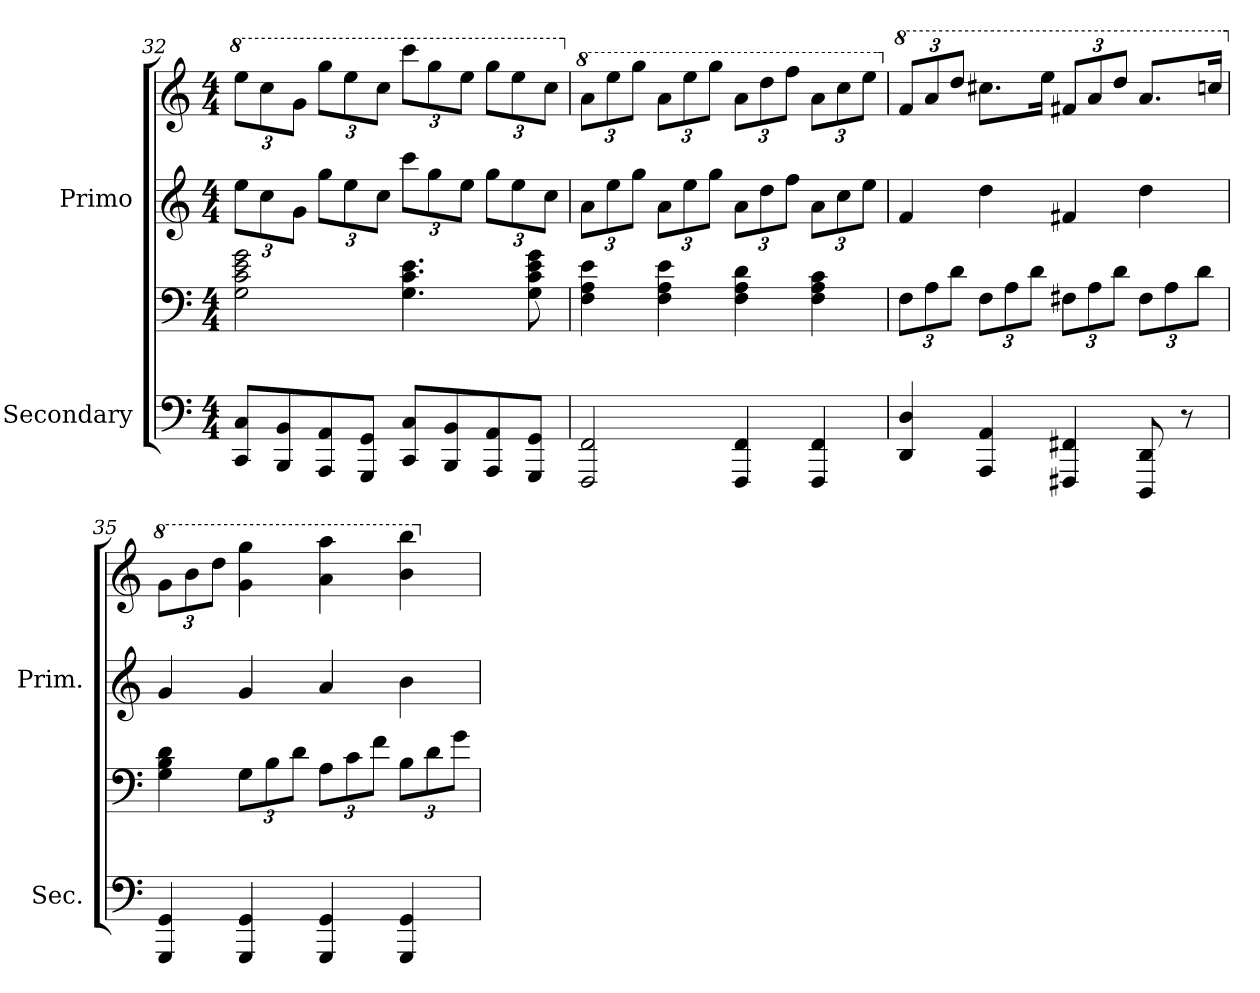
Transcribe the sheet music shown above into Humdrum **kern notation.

**kern	**kern	**kern	**kern
*part2	*part2	*part1	*part1
*staff4	*staff3	*staff2	*staff1
*I"Secondary	*	*I"Primo	*
*I'Sec.	*	*I'Prim.	*
!!LO:LB:g=z
*clefF4	*clefF4	*clefG2	*clefG2
*k[]	*k[]	*k[]	*k[]
*M4/4	*M4/4	*M4/4	*M4/4
*	*	*Xbrackettup	*
*	*	*	*8va
*	*	*	*Xbrackettup
=32	=32	=32	=32
8CC/ 8C/L	2G\ 2c\ 2e\ 2g\	12ee\L	12eee\L
.	.	12cc\	12ccc\
8BBB/ 8BB/	.	.	.
.	.	12g\J	12gg\J
8AAA/ 8AA/	.	12gg\L	12ggg\L
.	.	12ee\	12eee\
8GGG/ 8GG/J	.	.	.
.	.	12cc\J	12ccc\J
8CC/ 8C/L	4.G\ 4.c\ 4.e\	12ccc\L	12cccc\L
.	.	12gg\	12ggg\
8BBB/ 8BB/	.	.	.
.	.	12ee\J	12eee\J
8AAA/ 8AA/	.	12gg\L	12ggg\L
.	.	12ee\	12eee\
8GGG/ 8GG/J	8G\ 8c\ 8e\ 8g\	.	.
.	.	12cc\J	12ccc\J
=33	=33	=33	=33
*	*	*	*X8va
*	*	*	*8va
2FFF/ 2FF/	4F\ 4A\ 4e\	12a\L	12aa\L
.	.	12ee\	12eee\
.	.	12gg\J	12ggg\J
.	4F\ 4A\ 4e\	12a\L	12aa\L
.	.	12ee\	12eee\
.	.	12gg\J	12ggg\J
4FFF/ 4FF/	4F\ 4A\ 4d\	12a\L	12aa\L
.	.	12dd\	12ddd\
.	.	12ff\J	12fff\J
4FFF/ 4FF/	4F\ 4A\ 4c\	12a\L	12aa\L
.	.	12cc\	12ccc\
.	.	12ee\J	12eee\J
=34	=34	=34	=34
*	*Xbrackettup	*	*
*	*	*	*X8va
*	*	*	*8va
4DD/ 4D/	12F\L	4f/	12ff/L
.	12A\	.	12aa/
.	12d\J	.	12ddd/J
4AAA/ 4AA/	12F\L	4dd\	8.ccc#X\L
.	12A\	.	.
.	12d\J	.	.
.	.	.	16eee\Jk
4FFF#X/ 4FF#X/	12F#X\L	4f#X/	12ff#X/L
.	12A\	.	12aa/
.	12d\J	.	12ddd/J
8DDD/ 8DD/	12F#\L	4dd\	8.aa/L
.	12A\	.	.
8r	.	.	.
.	12d\J	.	.
.	.	.	16cccn/Jk
!!LO:PB:g=z
=35	=35	=35	=35
*	*	*	*X8va
*	*	*	*8va
4GGG/ 4GG/	4G\ 4B\ 4d\	4g/	12gg\L
.	.	.	12bb\
.	.	.	12ddd\J
4GGG/ 4GG/	12G\L	4g/	4gg\ 4ggg\
.	12B\	.	.
.	12d\J	.	.
4GGG/ 4GG/	12A\L	4a/	4aa\ 4aaa\
.	12c\	.	.
.	12f\J	.	.
4GGG/ 4GG/	12B\L	4b\	4bb\ 4bbb\
.	12d\	.	.
.	12g\J	.	.
*	*	*	*X8va
=	=	=	=
*-	*-	*-	*-
